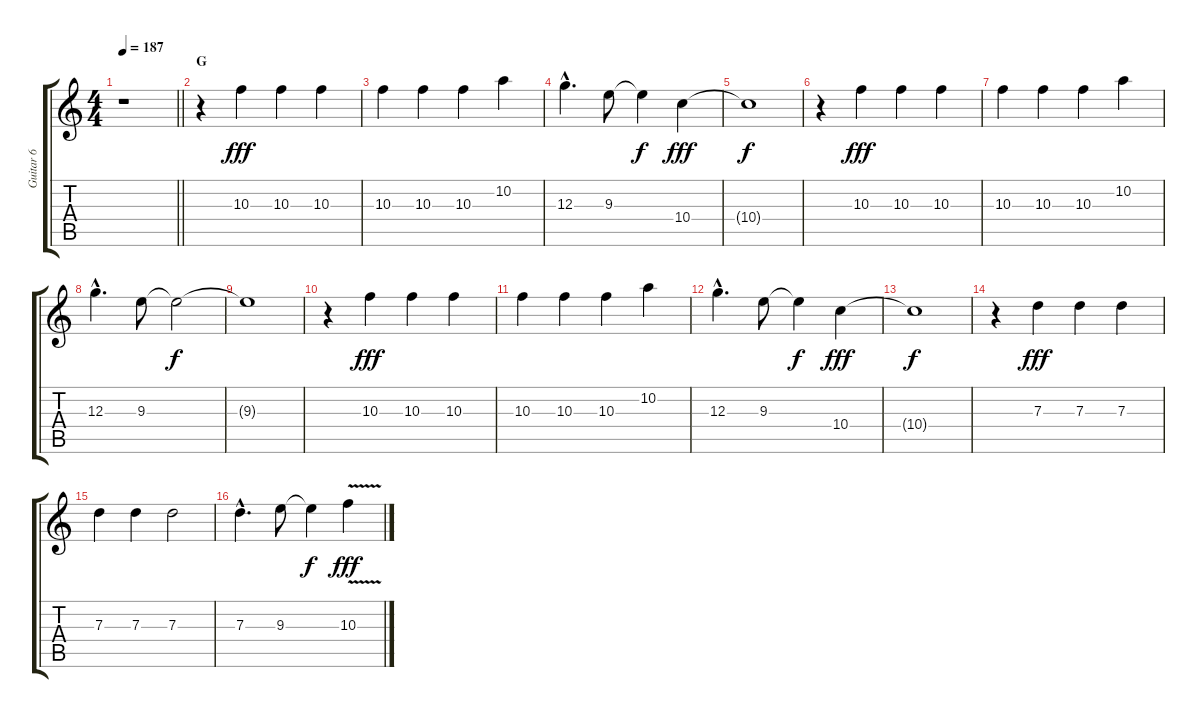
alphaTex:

\track ("Guitar 6" "Guitar 6") {instrument distortionguitar}
\staff {score tabs}
\tuning (E4 B3 G3 D3 A2 E2) {hide}
\ts (4 4)
\tempo 187
\clef g2
\barLineRight lightlight
\ks c
r.1{dy fff} |
\section ("" "G")
r.4 10.3.4 10.3.4 10.3.4 |
10.3.4 10.3.4 10.3.4 10.2.4 |
12.3{hac}.4{d} 9.3.8 9.3{t}.4{dy f} 10.4.4{dy fff} |
10.4{t}.1{dy f} |
r.4 10.3.4{dy fff} 10.3.4 10.3.4 |
10.3.4 10.3.4 10.3.4 10.2.4 |
12.3{hac}.4{d} 9.3.8 9.3{t}.2{dy f} |
9.3{t}.1 |
r.4 10.3.4{dy fff} 10.3.4 10.3.4 |
10.3.4 10.3.4 10.3.4 10.2.4 |
12.3{hac}.4{d} 9.3.8 9.3{t}.4{dy f} 10.4.4{dy fff} |
10.4{t}.1{dy f} |
r.4 7.3.4{dy fff} 7.3.4 7.3.4 |
7.3.4 7.3.4 7.3.2 |
7.3{hac}.4{d} 9.3.8 9.3{t}.4{dy f} 10.3{v}.4{dy fff}
